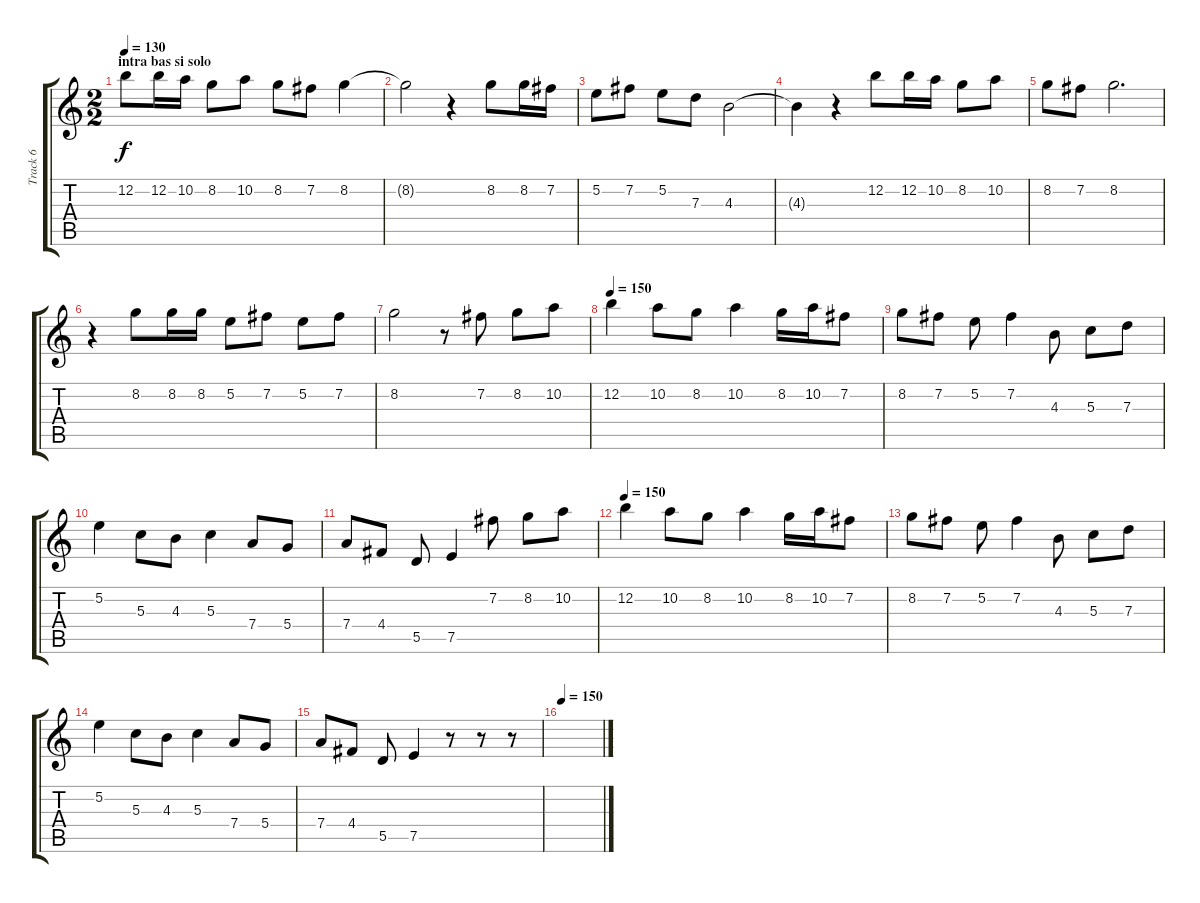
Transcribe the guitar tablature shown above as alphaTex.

\track ("Track 6" "Track 6") {instrument electricguitarjazz}
\staff {score tabs}
\tuning (E4 B3 G3 D3 A2 E2) {hide}
\ts (2 2)
\section ("" "intra bas si solo")
\tempo 130
\clef g2
\ks c
12.2.8{dy f} 12.2.16 10.2.16 8.2.8 10.2.8 8.2.8 7.2.8 8.2.4 |
8.2{t}.2 r.4 8.2.8 8.2.16 7.2.16 |
5.2.8 7.2.8 5.2.8 7.3.8 4.3.2 |
4.3{t}.4 r.4 12.2.8 12.2.16 10.2.16 8.2.8 10.2.8 |
8.2.8 7.2.8 8.2.2{d} |
r.4 8.2.8 8.2.16 8.2.16 5.2.8 7.2.8 5.2.8 7.2.8 |
8.2.2 r.8 7.2.8 8.2.8 10.2.8 |
\tempo 150
12.2.4 10.2.8 8.2.8 10.2.4 8.2.16 10.2.16 7.2.8 |
8.2.8 7.2.8 5.2.8 7.2.4 4.3.8 5.3.8 7.3.8 |
5.2.4 5.3.8 4.3.8 5.3.4 7.4.8 5.4.8 |
7.4.8 4.4.8 5.5.8 7.5.4 7.2.8 8.2.8 10.2.8 |
\tempo 150
12.2.4 10.2.8 8.2.8 10.2.4 8.2.16 10.2.16 7.2.8 |
8.2.8 7.2.8 5.2.8 7.2.4 4.3.8 5.3.8 7.3.8 |
5.2.4 5.3.8 4.3.8 5.3.4 7.4.8 5.4.8 |
7.4.8 4.4.8 5.5.8 7.5.4 r.8 r.8 r.8 |
\tempo 150
